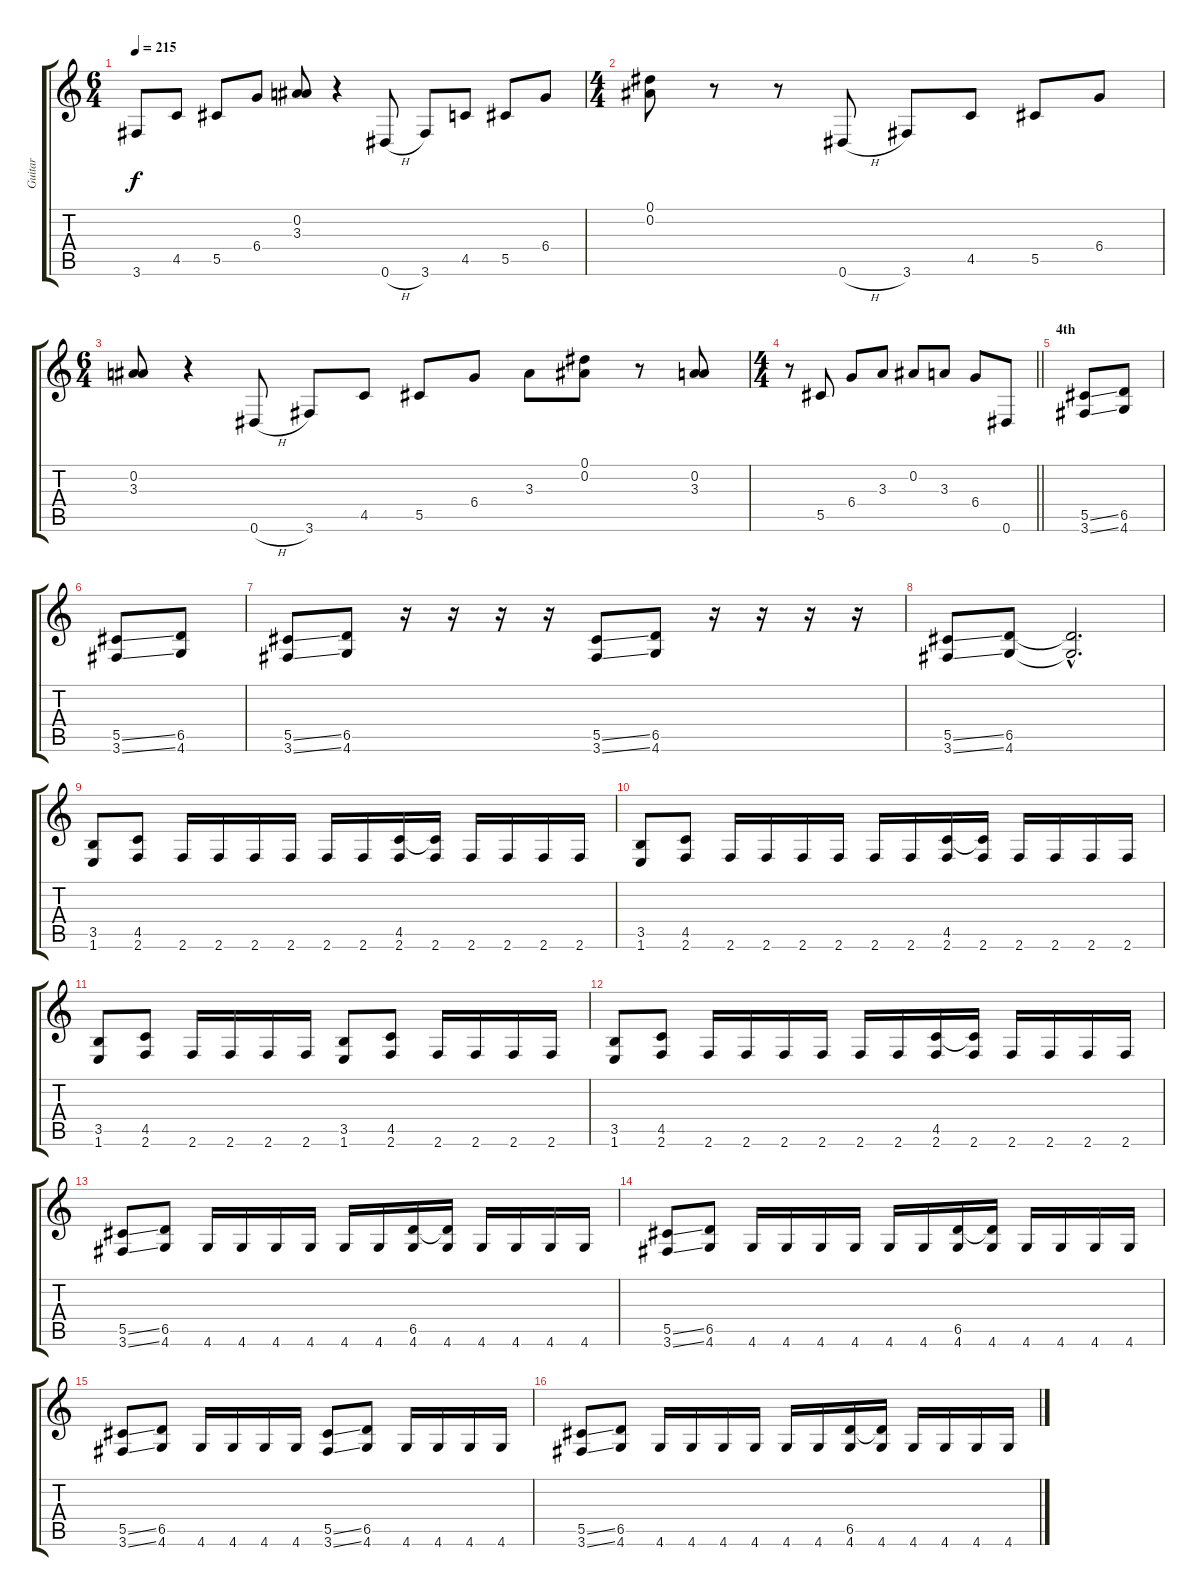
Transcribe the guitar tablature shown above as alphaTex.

\track ("Guitar" "Guitar") {instrument distortionguitar}
\staff {score tabs}
\tuning (Eb4 Bb3 Gb3 Db3 Ab2 Eb2) {hide}
\ts (6 4)
\tempo 215
\clef g2
\ks c
3.6.8{dy f} 4.5.8 5.5.8 6.4.8 (0.2 3.3).8 r.4 0.6{h}.8 3.6.8 4.5.8 5.5.8 6.4.8 |
\ts (4 4)
(0.1 0.2).8 r.8 r.8 0.6{h}.8 3.6.8 4.5.8 5.5.8 6.4.8 |
\ts (6 4)
(0.2 3.3).8 r.4 0.6{h}.8 3.6.8 4.5.8 5.5.8 6.4.8 3.3.8 (0.1 0.2).8 r.8 (0.2 3.3).8 |
\ts (4 4)
\barLineRight lightlight
r.8 5.5.8 6.4.8 3.3.8 0.2.8 3.3.8 6.4.8 0.6.8 |
\section ("" "4th")
(5.5{ss} 3.6{ss}).8 (6.5 4.6).8 |
(5.5{ss} 3.6{ss}).8 (6.5 4.6).8 |
(5.5{ss} 3.6{ss}).8 (6.5 4.6).8 r.16 r.16 r.16 r.16 (5.5{ss} 3.6{ss}).8 (6.5 4.6).8 r.16 r.16 r.16 r.16 |
(5.5{ss} 3.6{ss}).8 (6.5 4.6).8 (6.5{hac t} 4.6{hac t}).2{d} |
(3.5 1.6).8 (4.5 2.6).8 2.6.16 2.6.16 2.6.16 2.6.16 2.6.16 2.6.16 (4.5 2.6).16 (4.5{t} 2.6).16 2.6.16 2.6.16 2.6.16 2.6.16 |
(3.5 1.6).8 (4.5 2.6).8 2.6.16 2.6.16 2.6.16 2.6.16 2.6.16 2.6.16 (4.5 2.6).16 (4.5{t} 2.6).16 2.6.16 2.6.16 2.6.16 2.6.16 |
(3.5 1.6).8 (4.5 2.6).8 2.6.16 2.6.16 2.6.16 2.6.16 (3.5 1.6).8 (4.5 2.6).8 2.6.16 2.6.16 2.6.16 2.6.16 |
(3.5 1.6).8 (4.5 2.6).8 2.6.16 2.6.16 2.6.16 2.6.16 2.6.16 2.6.16 (4.5 2.6).16 (4.5{t} 2.6).16 2.6.16 2.6.16 2.6.16 2.6.16 |
(5.5{ss} 3.6{ss}).8 (6.5 4.6).8 4.6.16 4.6.16 4.6.16 4.6.16 4.6.16 4.6.16 (6.5 4.6).16 (6.5{t} 4.6).16 4.6.16 4.6.16 4.6.16 4.6.16 |
(5.5{ss} 3.6{ss}).8 (6.5 4.6).8 4.6.16 4.6.16 4.6.16 4.6.16 4.6.16 4.6.16 (6.5 4.6).16 (6.5{t} 4.6).16 4.6.16 4.6.16 4.6.16 4.6.16 |
(5.5{ss} 3.6{ss}).8 (6.5 4.6).8 4.6.16 4.6.16 4.6.16 4.6.16 (5.5{ss} 3.6{ss}).8 (6.5 4.6).8 4.6.16 4.6.16 4.6.16 4.6.16 |
(5.5{ss} 3.6{ss}).8 (6.5 4.6).8 4.6.16 4.6.16 4.6.16 4.6.16 4.6.16 4.6.16 (6.5 4.6).16 (6.5{t} 4.6).16 4.6.16 4.6.16 4.6.16 4.6.16
